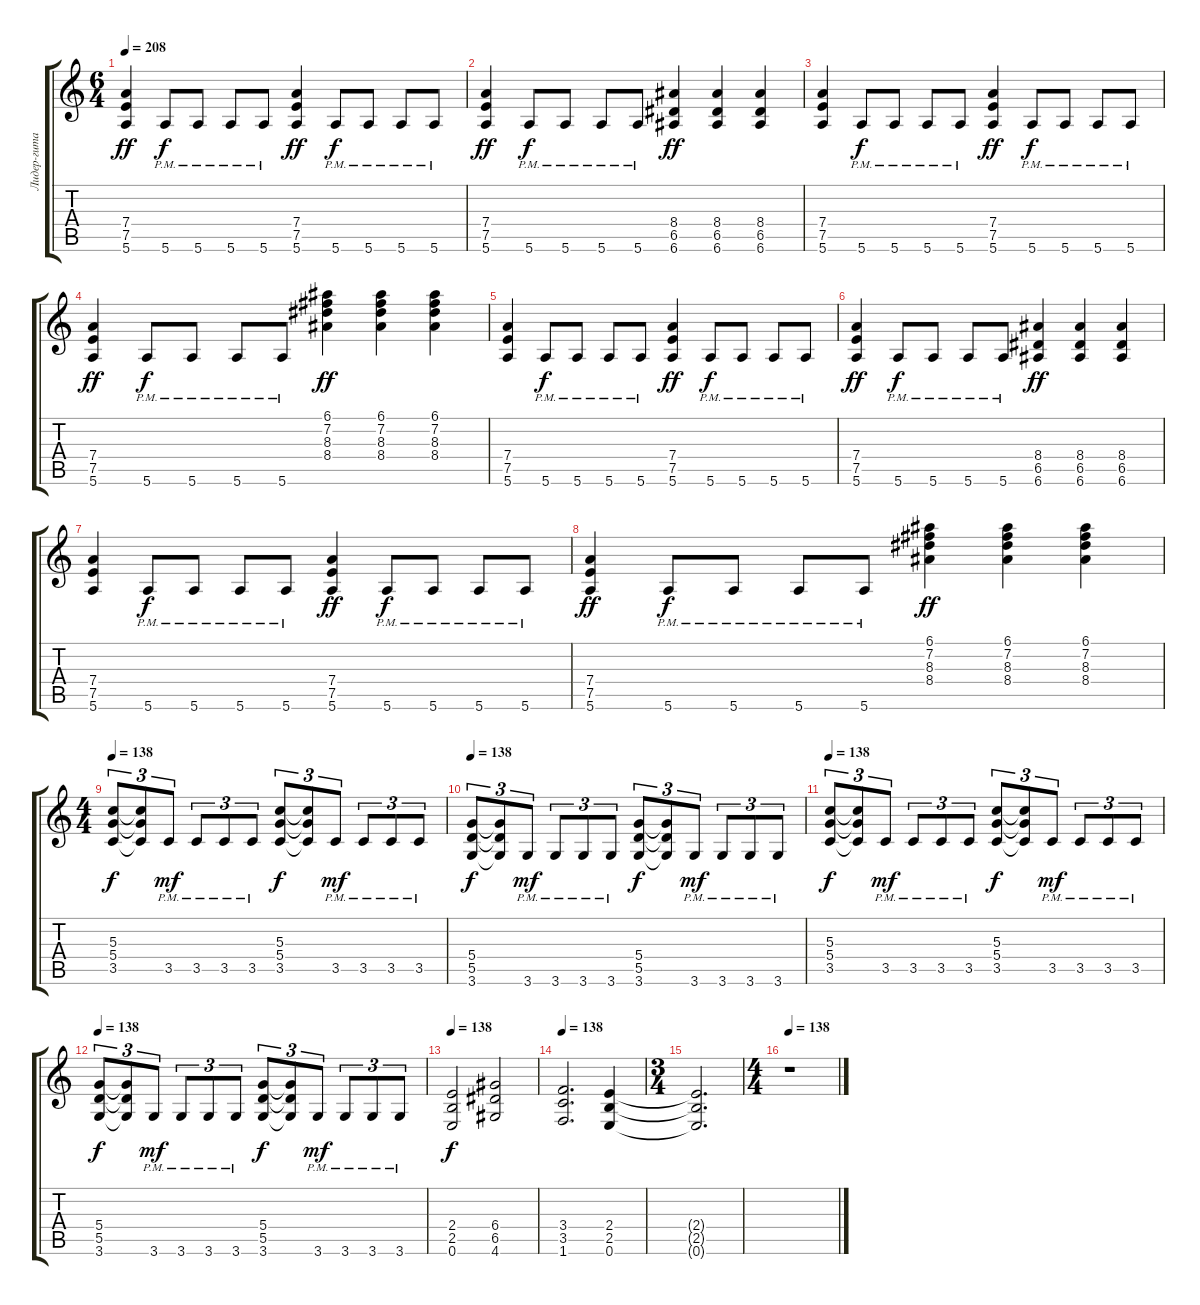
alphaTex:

\track ("Лидер-гитара (Ацтенну)" "Лидер-гита") {instrument distortionguitar}
\staff {score tabs}
\tuning (E4 B3 G3 D3 A2 E2) {hide}
\ts (6 4)
\tempo 208
\clef g2
\ks c
(7.4 7.5 5.6).4{dy ff} 5.6{pm}.8{dy f} 5.6{pm}.8 5.6{pm}.8 5.6{pm}.8 (7.4 7.5 5.6).4{dy ff} 5.6{pm}.8{dy f} 5.6{pm}.8 5.6{pm}.8 5.6{pm}.8 |
(7.4 7.5 5.6).4{dy ff} 5.6{pm}.8{dy f} 5.6{pm}.8 5.6{pm}.8 5.6{pm}.8 (8.4 6.5 6.6).4{dy ff} (8.4 6.5 6.6).4 (8.4 6.5 6.6).4 |
(7.4 7.5 5.6).4 5.6{pm}.8{dy f} 5.6{pm}.8 5.6{pm}.8 5.6{pm}.8 (7.4 7.5 5.6).4{dy ff} 5.6{pm}.8{dy f} 5.6{pm}.8 5.6{pm}.8 5.6{pm}.8 |
(7.4 7.5 5.6).4{dy ff} 5.6{pm}.8{dy f} 5.6{pm}.8 5.6{pm}.8 5.6{pm}.8 (6.1 7.2 8.3 8.4).4{dy ff} (6.1 7.2 8.3 8.4).4 (6.1 7.2 8.3 8.4).4 |
(7.4 7.5 5.6).4 5.6{pm}.8{dy f} 5.6{pm}.8 5.6{pm}.8 5.6{pm}.8 (7.4 7.5 5.6).4{dy ff} 5.6{pm}.8{dy f} 5.6{pm}.8 5.6{pm}.8 5.6{pm}.8 |
(7.4 7.5 5.6).4{dy ff} 5.6{pm}.8{dy f} 5.6{pm}.8 5.6{pm}.8 5.6{pm}.8 (8.4 6.5 6.6).4{dy ff} (8.4 6.5 6.6).4 (8.4 6.5 6.6).4 |
(7.4 7.5 5.6).4 5.6{pm}.8{dy f} 5.6{pm}.8 5.6{pm}.8 5.6{pm}.8 (7.4 7.5 5.6).4{dy ff} 5.6{pm}.8{dy f} 5.6{pm}.8 5.6{pm}.8 5.6{pm}.8 |
(7.4 7.5 5.6).4{dy ff} 5.6{pm}.8{dy f} 5.6{pm}.8 5.6{pm}.8 5.6{pm}.8 (6.1 7.2 8.3 8.4).4{dy ff} (6.1 7.2 8.3 8.4).4 (6.1 7.2 8.3 8.4).4 |
\ts (4 4)
\tempo 138
(5.3 5.4 3.5).8{tu (3 2) dy f} (5.3{t} 5.4{t} 3.5{t}).8{tu (3 2)} 3.5{pm}.8{tu (3 2) dy mf} 3.5{pm}.8{tu (3 2)} 3.5{pm}.8{tu (3 2)} 3.5{pm}.8{tu (3 2)} (5.3 5.4 3.5).8{tu (3 2) dy f} (5.3{t} 5.4{t} 3.5{t}).8{tu (3 2)} 3.5{pm}.8{tu (3 2) dy mf} 3.5{pm}.8{tu (3 2)} 3.5{pm}.8{tu (3 2)} 3.5{pm}.8{tu (3 2)} |
\tempo 138
(5.4 5.5 3.6).8{tu (3 2) dy f} (5.4{t} 5.5{t} 3.6{t}).8{tu (3 2)} 3.6{pm}.8{tu (3 2) dy mf} 3.6{pm}.8{tu (3 2)} 3.6{pm}.8{tu (3 2)} 3.6{pm}.8{tu (3 2)} (5.4 5.5 3.6).8{tu (3 2) dy f} (5.4{t} 5.5{t} 3.6{t}).8{tu (3 2)} 3.6{pm}.8{tu (3 2) dy mf} 3.6{pm}.8{tu (3 2)} 3.6{pm}.8{tu (3 2)} 3.6{pm}.8{tu (3 2)} |
\tempo 138
(5.3 5.4 3.5).8{tu (3 2) dy f} (5.3{t} 5.4{t} 3.5{t}).8{tu (3 2)} 3.5{pm}.8{tu (3 2) dy mf} 3.5{pm}.8{tu (3 2)} 3.5{pm}.8{tu (3 2)} 3.5{pm}.8{tu (3 2)} (5.3 5.4 3.5).8{tu (3 2) dy f} (5.3{t} 5.4{t} 3.5{t}).8{tu (3 2)} 3.5{pm}.8{tu (3 2) dy mf} 3.5{pm}.8{tu (3 2)} 3.5{pm}.8{tu (3 2)} 3.5{pm}.8{tu (3 2)} |
\tempo 138
(5.4 5.5 3.6).8{tu (3 2) dy f} (5.4{t} 5.5{t} 3.6{t}).8{tu (3 2)} 3.6{pm}.8{tu (3 2) dy mf} 3.6{pm}.8{tu (3 2)} 3.6{pm}.8{tu (3 2)} 3.6{pm}.8{tu (3 2)} (5.4 5.5 3.6).8{tu (3 2) dy f} (5.4{t} 5.5{t} 3.6{t}).8{tu (3 2)} 3.6{pm}.8{tu (3 2) dy mf} 3.6{pm}.8{tu (3 2)} 3.6{pm}.8{tu (3 2)} 3.6{pm}.8{tu (3 2)} |
\tempo 138
(2.4 2.5 0.6).2{dy f} (6.4 6.5 4.6).2 |
\tempo 138
(3.4 3.5 1.6).2{d} (2.4 2.5 0.6).4 |
\ts (3 4)
(2.4{t} 2.5{t} 0.6{t}).2{d} |
\ts (4 4)
\tempo 138
r.1
